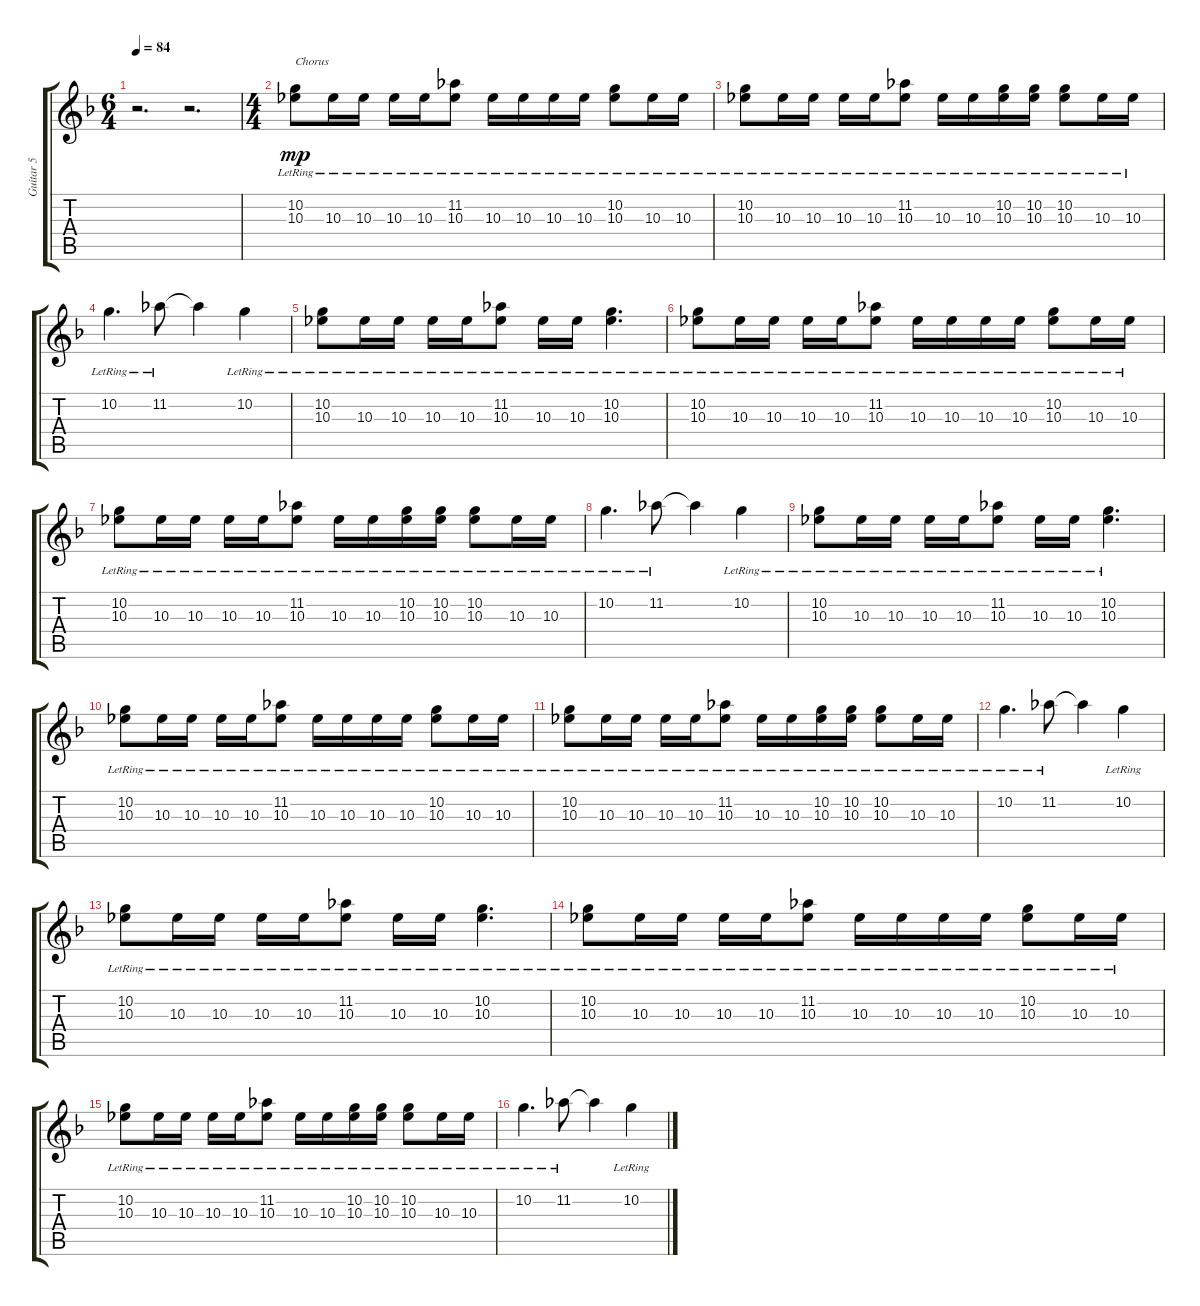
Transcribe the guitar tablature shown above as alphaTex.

\track ("Guitar 5" "Guitar 5") {instrument distortionguitar}
\staff {score tabs}
\tuning (D4 A3 F3 C3 G2 C2) {hide}
\ts (6 4)
\tempo 84
\clef g2
\ks f
r.2{d dy mp} r.2{d} |
\ts (4 4)
(10.2{lr} 10.3{lr}).8{txt "Chorus"} 10.3{lr}.16 10.3{lr}.16 10.3{lr}.16 10.3{lr}.16 (11.2{lr} 10.3{lr}).8 10.3{lr}.16 10.3{lr}.16 10.3{lr}.16 10.3{lr}.16 (10.2{lr} 10.3{lr}).8 10.3{lr}.16 10.3{lr}.16 |
(10.2{lr} 10.3{lr}).8 10.3{lr}.16 10.3{lr}.16 10.3{lr}.16 10.3{lr}.16 (11.2{lr} 10.3{lr}).8 10.3{lr}.16 10.3{lr}.16 (10.2 10.3{lr}).16 (10.2 10.3{lr}).16 (10.2{lr} 10.3{lr}).8 10.3{lr}.16 10.3{lr}.16 |
10.2{lr}.4{d} 11.2{lr}.8 11.2{t}.4 10.2{lr}.4 |
(10.2{lr} 10.3{lr}).8 10.3{lr}.16 10.3{lr}.16 10.3{lr}.16 10.3{lr}.16 (11.2{lr} 10.3{lr}).8 10.3{lr}.16 10.3{lr}.16 (10.2{lr} 10.3{lr}).4{d} |
(10.2{lr} 10.3{lr}).8 10.3{lr}.16 10.3{lr}.16 10.3{lr}.16 10.3{lr}.16 (11.2{lr} 10.3{lr}).8 10.3{lr}.16 10.3{lr}.16 10.3{lr}.16 10.3{lr}.16 (10.2{lr} 10.3{lr}).8 10.3{lr}.16 10.3{lr}.16 |
(10.2{lr} 10.3{lr}).8 10.3{lr}.16 10.3{lr}.16 10.3{lr}.16 10.3{lr}.16 (11.2{lr} 10.3{lr}).8 10.3{lr}.16 10.3{lr}.16 (10.2 10.3{lr}).16 (10.2 10.3{lr}).16 (10.2{lr} 10.3{lr}).8 10.3{lr}.16 10.3{lr}.16 |
10.2{lr}.4{d} 11.2{lr}.8 11.2{t}.4 10.2{lr}.4 |
(10.2{lr} 10.3{lr}).8 10.3{lr}.16 10.3{lr}.16 10.3{lr}.16 10.3{lr}.16 (11.2{lr} 10.3{lr}).8 10.3{lr}.16 10.3{lr}.16 (10.2{lr} 10.3{lr}).4{d} |
(10.2{lr} 10.3{lr}).8 10.3{lr}.16 10.3{lr}.16 10.3{lr}.16 10.3{lr}.16 (11.2{lr} 10.3{lr}).8 10.3{lr}.16 10.3{lr}.16 10.3{lr}.16 10.3{lr}.16 (10.2{lr} 10.3{lr}).8 10.3{lr}.16 10.3{lr}.16 |
(10.2{lr} 10.3{lr}).8 10.3{lr}.16 10.3{lr}.16 10.3{lr}.16 10.3{lr}.16 (11.2{lr} 10.3{lr}).8 10.3{lr}.16 10.3{lr}.16 (10.2 10.3{lr}).16 (10.2 10.3{lr}).16 (10.2{lr} 10.3{lr}).8 10.3{lr}.16 10.3{lr}.16 |
10.2{lr}.4{d} 11.2{lr}.8 11.2{t}.4 10.2{lr}.4 |
(10.2{lr} 10.3{lr}).8 10.3{lr}.16 10.3{lr}.16 10.3{lr}.16 10.3{lr}.16 (11.2{lr} 10.3{lr}).8 10.3{lr}.16 10.3{lr}.16 (10.2{lr} 10.3{lr}).4{d} |
(10.2{lr} 10.3{lr}).8 10.3{lr}.16 10.3{lr}.16 10.3{lr}.16 10.3{lr}.16 (11.2{lr} 10.3{lr}).8 10.3{lr}.16 10.3{lr}.16 10.3{lr}.16 10.3{lr}.16 (10.2{lr} 10.3{lr}).8 10.3{lr}.16 10.3{lr}.16 |
(10.2{lr} 10.3{lr}).8 10.3{lr}.16 10.3{lr}.16 10.3{lr}.16 10.3{lr}.16 (11.2{lr} 10.3{lr}).8 10.3{lr}.16 10.3{lr}.16 (10.2 10.3{lr}).16 (10.2 10.3{lr}).16 (10.2{lr} 10.3{lr}).8 10.3{lr}.16 10.3{lr}.16 |
10.2{lr}.4{d} 11.2{lr}.8 11.2{t}.4 10.2{lr}.4
